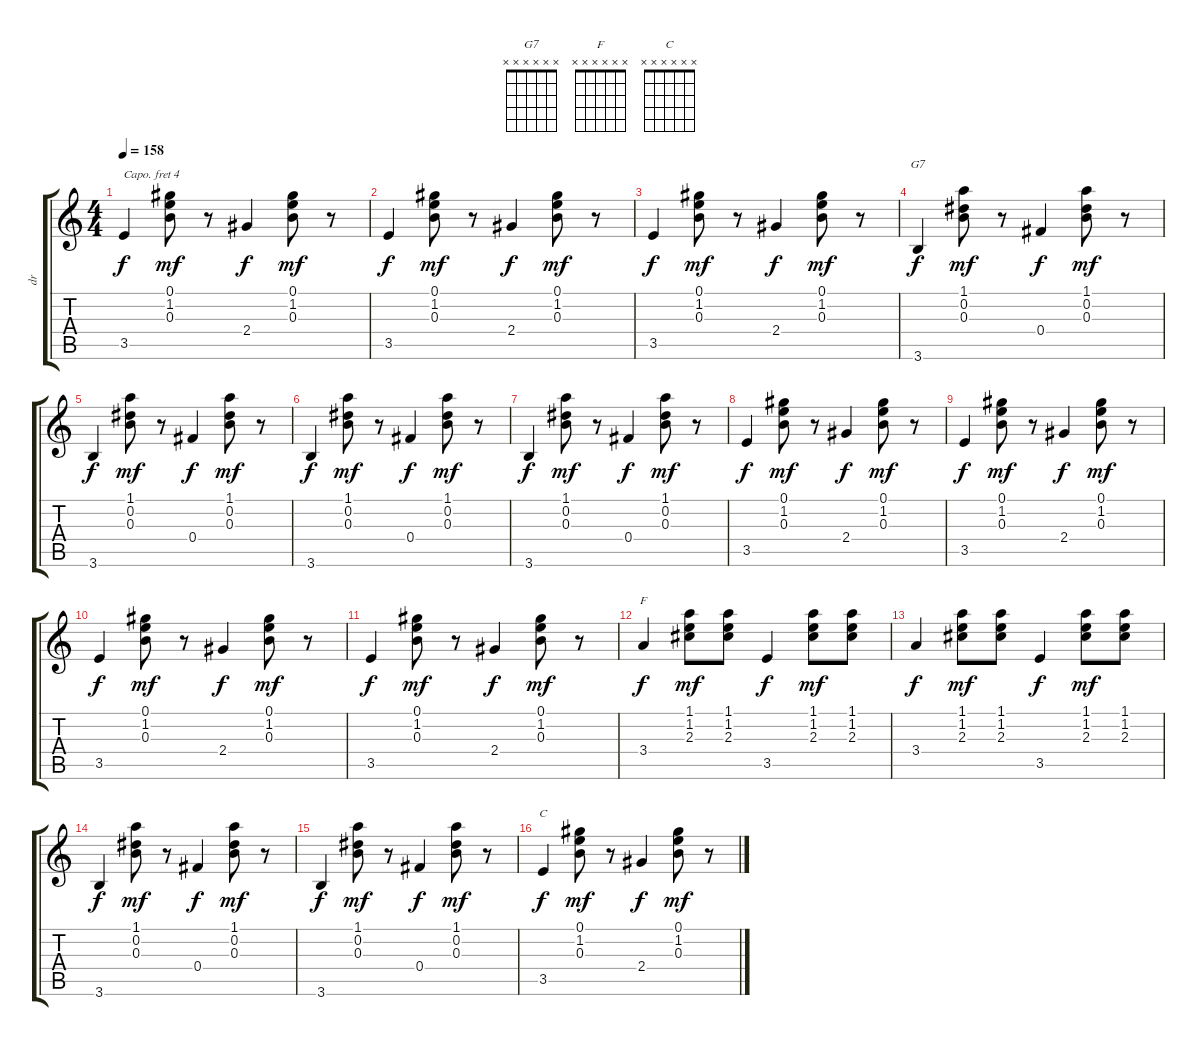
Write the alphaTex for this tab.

\track ("dr" "dr") {instrument acousticguitarsteel}
\staff {score tabs}
\capo 4
\tuning (E4 B3 G3 D3 A2 E2) {hide}
\chord ("G7" x x x x x x) {firstfret 0}
\chord ("F" x x x x x x) {firstfret 0}
\chord ("C" x x x x x x) {firstfret 0}
\ts (4 4)
\tempo 158
\clef g2
\ks c
3.5.4{dy f} (0.1 1.2 0.3).8{dy mf} r.8 2.4.4{dy f} (0.1 1.2 0.3).8{dy mf} r.8 |
3.5.4{dy f} (0.1 1.2 0.3).8{dy mf} r.8 2.4.4{dy f} (0.1 1.2 0.3).8{dy mf} r.8 |
3.5.4{dy f} (0.1 1.2 0.3).8{dy mf} r.8 2.4.4{dy f} (0.1 1.2 0.3).8{dy mf} r.8 |
3.6.4{ch "G7" dy f} (1.1 0.2 0.3).8{dy mf} r.8 0.4.4{dy f} (1.1 0.2 0.3).8{dy mf} r.8 |
3.6.4{dy f} (1.1 0.2 0.3).8{dy mf} r.8 0.4.4{dy f} (1.1 0.2 0.3).8{dy mf} r.8 |
3.6.4{dy f} (1.1 0.2 0.3).8{dy mf} r.8 0.4.4{dy f} (1.1 0.2 0.3).8{dy mf} r.8 |
3.6.4{dy f} (1.1 0.2 0.3).8{dy mf} r.8 0.4.4{dy f} (1.1 0.2 0.3).8{dy mf} r.8 |
3.5.4{dy f} (0.1 1.2 0.3).8{dy mf} r.8 2.4.4{dy f} (0.1 1.2 0.3).8{dy mf} r.8 |
3.5.4{dy f} (0.1 1.2 0.3).8{dy mf} r.8 2.4.4{dy f} (0.1 1.2 0.3).8{dy mf} r.8 |
3.5.4{dy f} (0.1 1.2 0.3).8{dy mf} r.8 2.4.4{dy f} (0.1 1.2 0.3).8{dy mf} r.8 |
3.5.4{dy f} (0.1 1.2 0.3).8{dy mf} r.8 2.4.4{dy f} (0.1 1.2 0.3).8{dy mf} r.8 |
3.4.4{ch "F" dy f} (1.1 1.2 2.3).8{dy mf} (1.1 1.2 2.3).8 3.5.4{dy f} (1.1 1.2 2.3).8{dy mf} (1.1 1.2 2.3).8 |
3.4.4{dy f} (1.1 1.2 2.3).8{dy mf} (1.1 1.2 2.3).8 3.5.4{dy f} (1.1 1.2 2.3).8{dy mf} (1.1 1.2 2.3).8 |
3.6.4{dy f} (1.1 0.2 0.3).8{dy mf} r.8 0.4.4{dy f} (1.1 0.2 0.3).8{dy mf} r.8 |
3.6.4{dy f} (1.1 0.2 0.3).8{dy mf} r.8 0.4.4{dy f} (1.1 0.2 0.3).8{dy mf} r.8 |
3.5.4{ch "C" dy f} (0.1 1.2 0.3).8{dy mf} r.8 2.4.4{dy f} (0.1 1.2 0.3).8{dy mf} r.8
